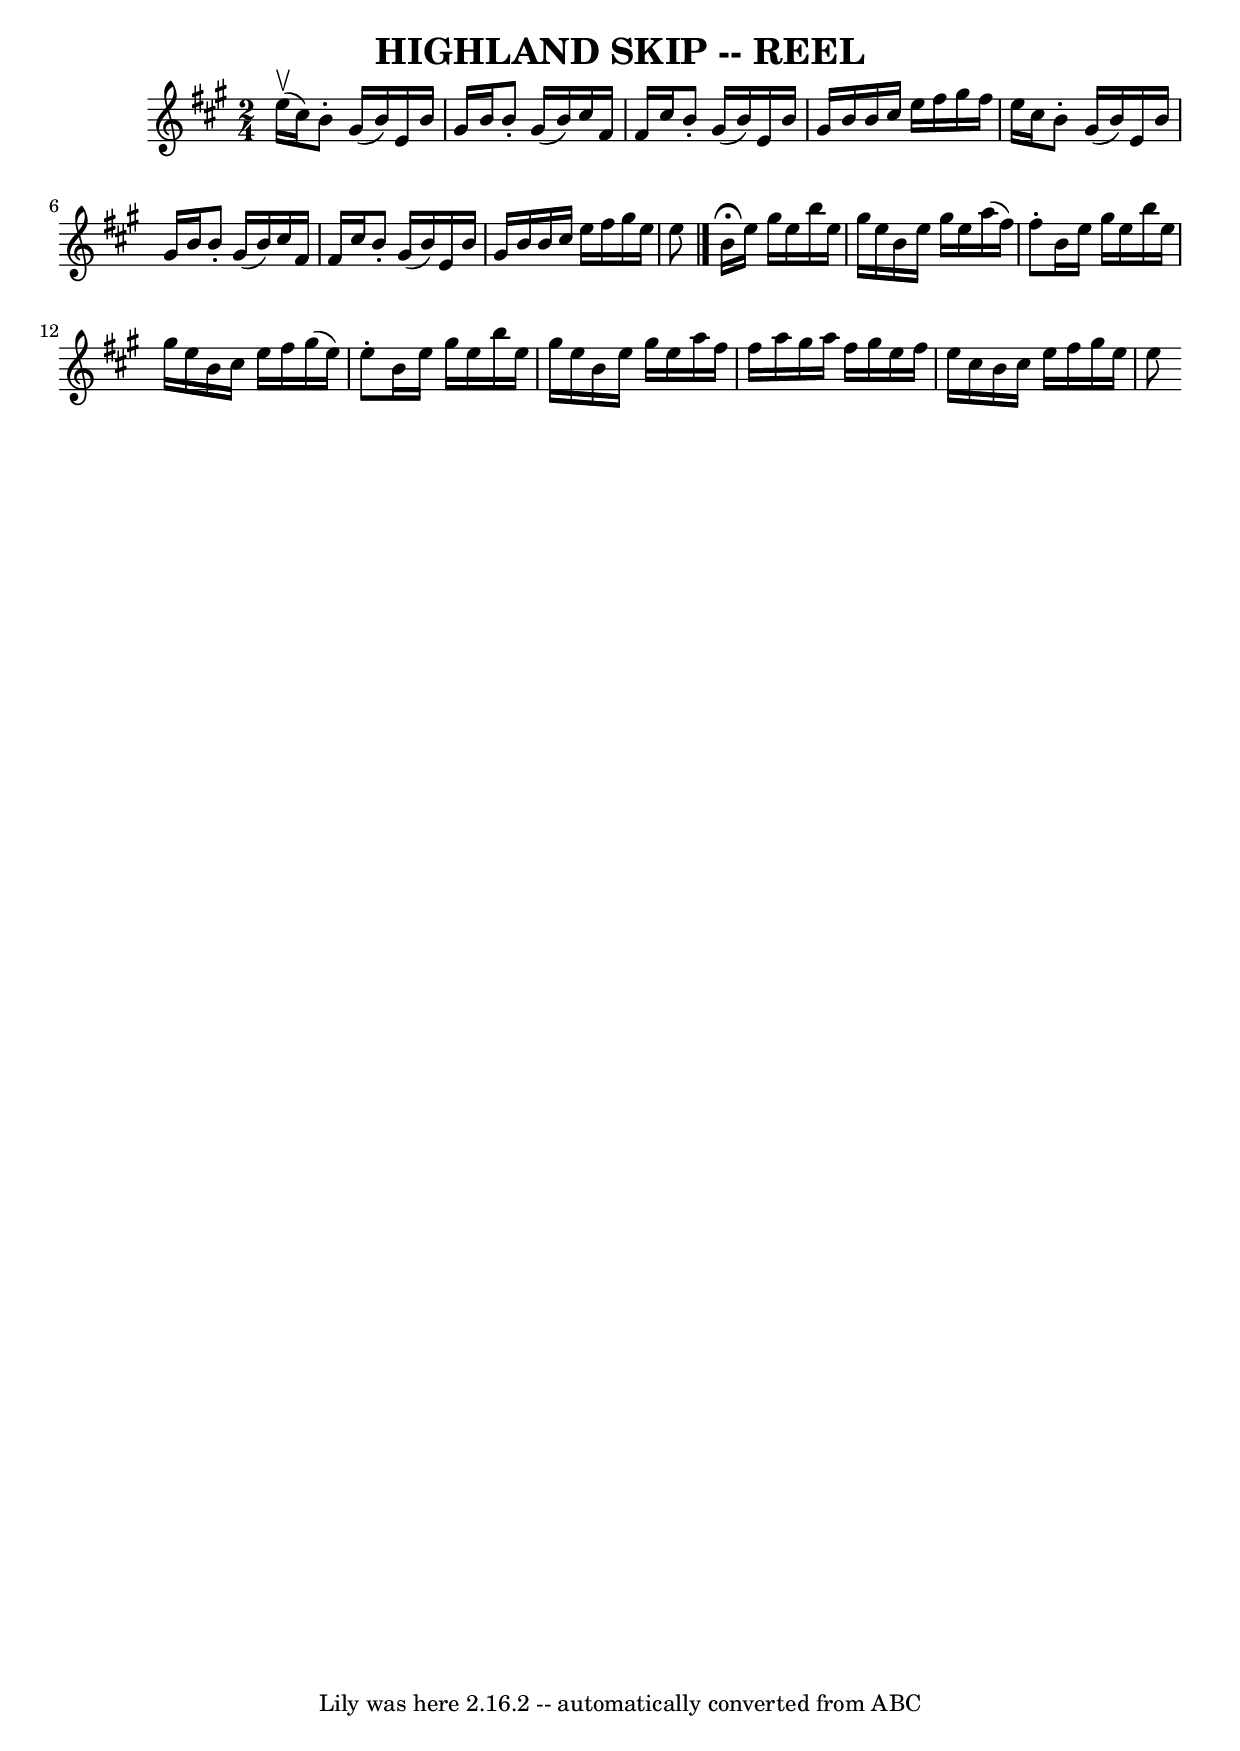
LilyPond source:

\version "2.7.40"
\include "Mammoth.ily"
\header {
	%% book = "Ryan's Mammoth Collection of Fiddle Tunes"
	crossRefNumber = "1"
	footnotes = ""
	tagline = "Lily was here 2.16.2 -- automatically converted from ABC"
	title = "HIGHLAND SKIP -- REEL"
}
voicedefault =  {
\set Score.defaultBarType = "empty"

\time 2/4 \key e \mixolydian e''16 (^\upbow cis''16)   |
     
b'8 -. gis'16 (b'16) e'16 b'16 gis'16 b'16    |
 b'8 
-. gis'16 (b'16) cis''16 fis'16 fis'16 cis''16    |
   
b'8 -. gis'16 (b'16) e'16 b'16 gis'16 b'16    |
   
b'16 cis''16 e''16 fis''16 gis''16 fis''16 e''16 cis''16   
 |
 b'8 -. gis'16 (b'16) e'16 b'16 gis'16 b'16    
|
 b'8 -. gis'16 (b'16) cis''16 fis'16 fis'16    
cis''16    |
 b'8 -. gis'16 (b'16) e'16 b'16 gis'16    
b'16    |
 b'16 cis''16 e''16 fis''16 gis''16 e''16    
e''8    \bar "|." b'16^\fermata e''16 gis''16 e''16 b''16    
e''16 gis''16 e''16    |
 b'16 e''16 gis''16 e''16    
a''16 (fis''16) fis''8 -.   |
 b'16 e''16 gis''16    
e''16 b''16 e''16 gis''16 e''16    |
 b'16 cis''16    
e''16 fis''16 gis''16 (e''16) e''8 -.   |
 b'16    
e''16 gis''16 e''16 b''16 e''16 gis''16 e''16    |
   
b'16 e''16 gis''16 e''16 a''16 fis''16 fis''16 a''16    
|
 gis''16 a''16 fis''16 gis''16 e''16 fis''16 e''16  
 cis''16    |
 b'16 cis''16 e''16 fis''16 gis''16 e''16 
 e''8    
}

\score{
    <<

	\context Staff="default"
	{
	    \voicedefault 
	}

    >>
	\layout {
	}
	\midi {}
}
